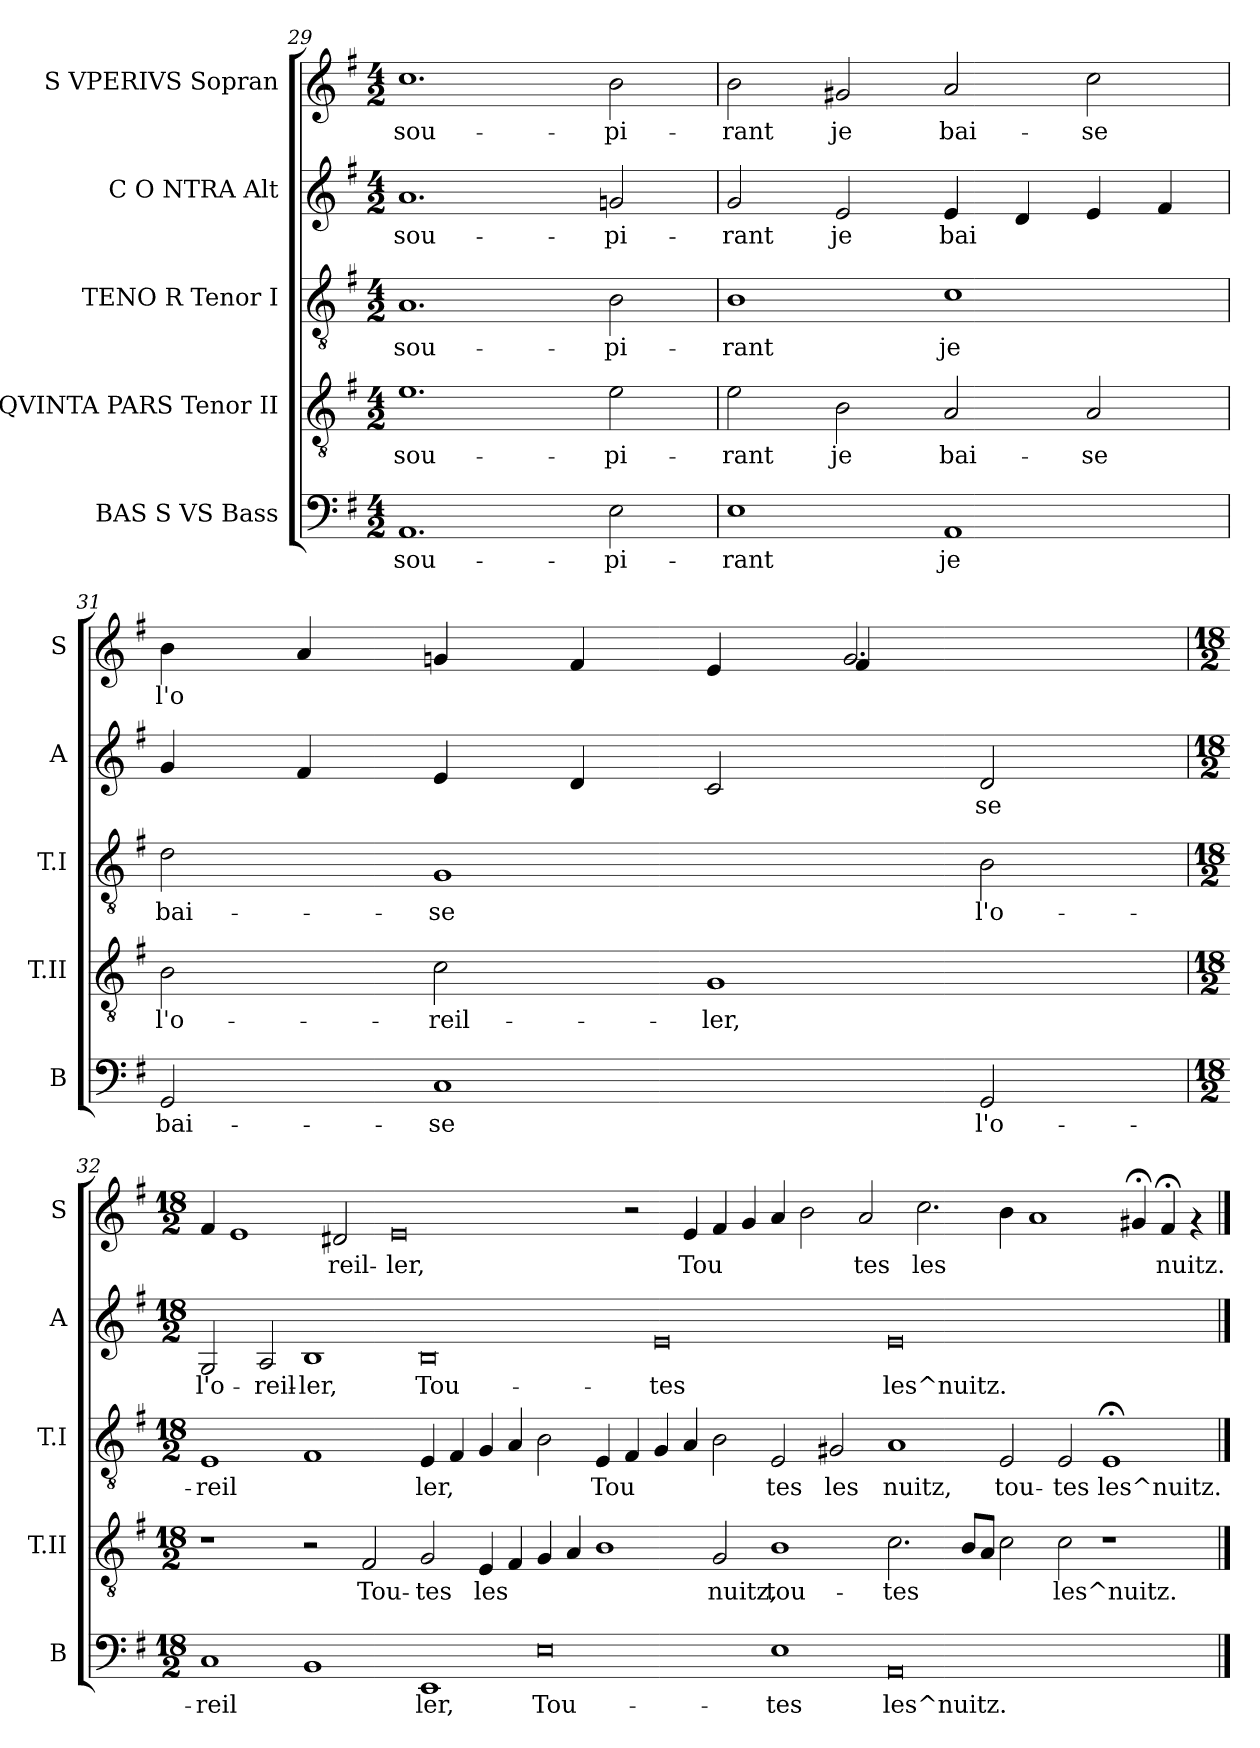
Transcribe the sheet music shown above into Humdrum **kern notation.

**kern	**text	**kern	**text	**kern	**text	**kern	**text	**kern	**text
*part5	*part5	*part4	*part4	*part3	*part3	*part2	*part2	*part1	*part1
*staff5	*staff5	*staff4	*staff4	*staff3	*staff3	*staff2	*staff2	*staff1	*staff1
*I"BAS S VS  Bass	*	*I"QVINTA PARS  Tenor II	*	*I"TENO R  Tenor I	*	*I"C O NTRA  Alt	*	*I"S VPERIVS  Sopran	*
*I'B	*	*I'T.II	*	*I'T.I	*	*I'A	*	*I'S	*
*clefF4	*	*clefGv2	*	*clefGv2	*	*clefG2	*	*clefG2	*
*k[f#]	*	*k[f#]	*	*k[f#]	*	*k[f#]	*	*k[f#]	*
*G:	*	*G:	*	*G:	*	*G:	*	*G:	*
*M4/2	*	*M4/2	*	*M4/2	*	*M4/2	*	*M4/2	*
=29	=29	=29	=29	=29	=29	=29	=29	=29	=29
!	!LO:LY:b:cj	!	!LO:LY:b	!	!LO:LY:b	!	!LO:LY:b:cj	!	!LO:LY:b
1.AA	sou-	1.e	sou-	1.A	sou-	1.a	sou-	1.cc	sou-
!	!LO:LY:b:cj	!	!LO:LY:b	!	!LO:LY:b	!	!LO:LY:b:cj	!	!LO:LY:b
2E\	-pi-	2e\	-pi-	2B\	-pi-	2gn/	-pi-	2b\	-pi-
=30	=30	=30	=30	=30	=30	=30	=30	=30	=30
!	!LO:LY:b:cj	!	!LO:LY:b	!	!LO:LY:b	!	!LO:LY:b:cj	!	!LO:LY:b
1E	-rant	2e\	-rant	1B	-rant	2g/	-rant	2b\	-rant
!	!	!	!LO:LY:b	!	!	!	!LO:LY:b:cj	!	!LO:LY:b
.	.	2B\	je	.	.	2e/	je	2g#X/	je
!	!LO:LY:b:cj	!	!LO:LY:b	!	!LO:LY:b	!	!LO:LY:b:cj	!	!LO:LY:b
1AA	je	2A/	bai-	1c	je	4e/	bai-	2a/	bai-
!	!	!	!	!	!	!	!LO:LY:b:cj	!	!
.	.	.	.	.	.	4d/	--	.	.
!	!	!	!LO:LY:b	!	!	!	!LO:LY:b:cj	!	!LO:LY:b
.	.	2A/	-se	.	.	4e/	--	2cc\	-se
!	!	!	!	!	!	!	!LO:LY:b:cj	!	!
.	.	.	.	.	.	4f#/	--	.	.
=31	=31	=31	=31	=31	=31	=31	=31	=31	=31
!	!LO:LY:b:cj	!	!LO:LY:b	!	!LO:LY:b	!	!LO:LY:b:cj	!	!LO:LY:b
*	*	*	*	*	*	*	*	*^	*
2GG/	bai-	2B\	l'o-	2d\	bai-	4g/	--	4b\	4ryy	l'o-
!	!	!	!	!	!	!	!LO:LY:b:cj	!	!	!LO:LY:b
*	*	*	*	*	*	*	*	*v	*v	*
.	.	.	.	.	.	4f#/	--	4a/	--
!	!LO:LY:b:cj	!	!LO:LY:b	!	!LO:LY:b	!	!LO:LY:b:cj	!	!LO:LY:b
1C	-se	2c\	-reil-	1G	-se	4e/	--	4gn/	--
!	!	!	!	!	!	!	!LO:LY:b:cj	!	!LO:LY:b
.	.	.	.	.	.	4d/	--	4f#/	--
!	!	!	!LO:LY:b	!	!	!	!LO:LY:b:cj	!	!LO:LY:b
.	.	1G	-ler,	.	.	2c/	--	4e/	--
*	*	*	*	*	*	*	*	*^	*
!	!	!	!	!	!	!	!	!	!	!LO:LY:b
.	.	.	.	.	.	.	.	2.g/	4f#/	--
!	!LO:LY:b:cj	!	!	!	!LO:LY:b	!	!LO:LY:b:cj	!	!	!
2GG/	l'o-	.	.	2B\	l'o-	2d/	-se	.	2ryy	.
*	*	*	*	*	*	*	*	*v	*v	*
!!LO:PB:g=z
=32	=32	=32	=32	=32	=32	=32	=32	=32	=32
*M18/2	*	*M18/2	*	*M18/2	*	*M18/2	*	*M18/2	*
*	*	*	*	*	*	*	*	*^	*
!	!LO:LY:b:cj	!	!	!	!LO:LY:b	!	!LO:LY:b:cj	!	!	!LO:LY:b
*	*	*	*	*	*	*	*	*v	*v	*
1C	-reil-	1r	.	1E	-reil-	2G/	l'o-	4f#/	--
!	!	!	!	!	!	!	!	!	!LO:LY:b
.	.	.	.	.	.	.	.	1e	--
!	!	!	!	!	!	!	!LO:LY:b:cj	!	!
.	.	.	.	.	.	2A/	-reil-	.	.
!	!LO:LY:b:cj	!	!	!	!LO:LY:b	!	!LO:LY:b:cj	!	!
1BB	--	2r	.	1F#	--	1B	-ler,	.	.
!	!	!	!	!	!	!	!	!	!LO:LY:b
.	.	.	.	.	.	.	.	2d#/	-reil-
!	!	!	!LO:LY:b	!	!	!	!	!	!
.	.	2F#/	Tou-	.	.	.	.	.	.
!	!	!	!	!	!	!	!	!	!LO:LY:b
.	.	.	.	.	.	.	.	0e	-ler,
!	!LO:LY:b:cj	!	!LO:LY:b	!	!LO:LY:b	!	!LO:LY:b:cj	!	!
1EE	-ler,	2G/	-tes	4E/	-ler,	0B	Tou-	.	.
!	!	!	!	!	!LO:LY:b	!	!	!	!
.	.	.	.	4F#/	.	.	.	.	.
!	!	!	!LO:LY:b	!	!LO:LY:b	!	!	!	!
.	.	4E/	les	4G/	.	.	.	.	.
!	!	!	!LO:LY:b	!	!LO:LY:b	!	!	!	!
.	.	4F#/	.	4A/	.	.	.	.	.
!	!LO:LY:b:cj	!	!LO:LY:b	!	!LO:LY:b	!	!	!	!
0E	Tou-	4G/	.	2B\	.	.	.	.	.
!	!	!	!LO:LY:b	!	!	!	!	!	!
.	.	4A/	.	.	.	.	.	.	.
!	!	!	!LO:LY:b	!	!LO:LY:b	!	!	!	!
.	.	1B	.	4E/	Tou-	.	.	.	.
!	!	!	!	!	!LO:LY:b	!	!	!	!
.	.	.	.	4F#/	--	.	.	2r	.
!	!	!	!	!	!LO:LY:b	!	!LO:LY:b:cj	!	!
.	.	.	.	4G/	--	0e	-tes	.	.
!	!	!	!	!	!LO:LY:b	!	!	!	!LO:LY:b
.	.	.	.	4A/	--	.	.	4e/	Tou-
!	!	!	!LO:LY:b	!	!LO:LY:b	!	!	!	!LO:LY:b
.	.	2G/	nuitz,	2B\	--	.	.	4f#/	--
!	!	!	!	!	!	!	!	!	!LO:LY:b
.	.	.	.	.	.	.	.	4g/	--
!	!LO:LY:b:cj	!	!LO:LY:b	!	!LO:LY:b	!	!	!	!LO:LY:b
1E	-tes	1B	tou-	2E/	-tes	.	.	4a/	--
!	!	!	!	!	!	!	!	!	!LO:LY:b
.	.	.	.	.	.	.	.	2b\	--
!	!	!	!	!	!LO:LY:b	!	!	!	!
.	.	.	.	2G#X/	les	.	.	.	.
!	!	!	!	!	!	!	!	!	!LO:LY:b
.	.	.	.	.	.	.	.	2a/	-tes
!	!LO:LY:b:cj	!	!LO:LY:b	!	!LO:LY:b	!	!LO:LY:b:cj	!	!
0AA	les^nuitz.	2.c\	-tes	1A	nuitz,	0e	les^nuitz.	.	.
!	!	!	!	!	!	!	!	!	!LO:LY:b
.	.	.	.	.	.	.	.	2.cc\	les
!	!	!	!LO:LY:b	!	!	!	!	!	!
.	.	8B/L	.	.	.	.	.	.	.
!	!	!	!LO:LY:b	!	!	!	!	!	!
.	.	8A/J	.	.	.	.	.	.	.
!	!	!	!LO:LY:b	!	!LO:LY:b	!	!	!	!LO:LY:b
.	.	2c\	.	2E/	tou-	.	.	4b\	.
!	!	!	!	!	!	!	!	!	!LO:LY:b
.	.	.	.	.	.	.	.	1a	.
!	!	!	!LO:LY:b	!	!LO:LY:b	!	!	!	!
.	.	2c\	les^nuitz.	2E/	-tes	.	.	.	.
!	!	!	!	!	!LO:LY:b	!	!	!	!
1ryy	.	1r	.	1E;<	les^nuitz.	1ryy	.	.	.
!	!	!	!	!	!	!	!	!	!LO:LY:b
.	.	.	.	.	.	.	.	4g#X;</	.
!	!	!	!	!	!	!	!	!	!LO:LY:b
.	.	.	.	.	.	.	.	4f#;</	nuitz.
.	.	.	.	.	.	.	.	4rf	.
==	==	==	==	==	==	==	==	==	==
*-	*-	*-	*-	*-	*-	*-	*-	*-	*-
